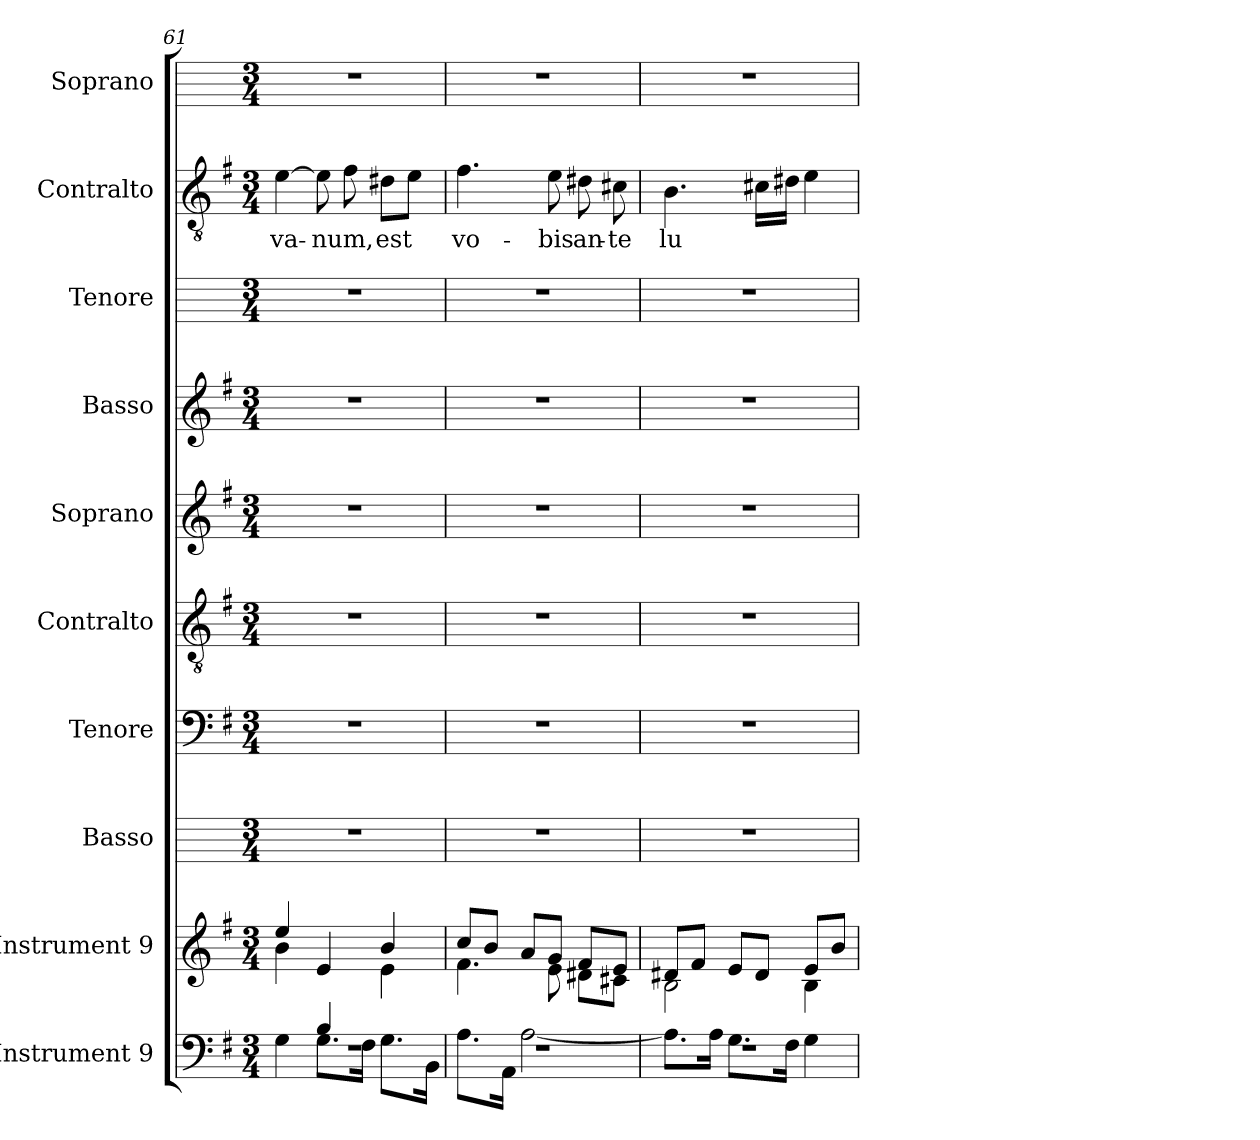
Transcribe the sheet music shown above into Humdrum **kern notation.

**kern	**kern	**kern	**kern	**kern	**kern	**kern	**kern	**kern	**text	**kern
*part10	*part9	*part8	*part7	*part6	*part5	*part4	*part3	*part2	*part2	*part1
*staff10	*staff9	*staff8	*staff7	*staff6	*staff5	*staff4	*staff3	*staff2	*staff2	*staff1
*I"Instrument 9	*I"Instrument 9	*I"Basso	*I"Tenore	*I"Contralto	*I"Soprano	*I"Basso	*I"Tenore	*I"Contralto	*	*I"Soprano
*	*	*	*	*	*	*I'Basso	*	*I'Contralto	*	*
*clefF4	*clefG2	*	*clefF4	*clefGv2	*clefG2	*clefG2	*	*clefGv2	*	*
*k[f#]	*k[f#]	*k[]	*k[f#]	*k[f#]	*k[f#]	*k[f#]	*k[]	*k[f#]	*	*k[]
*G:	*G:	*C:	*G:	*G:	*G:	*G:	*C:	*G:	*	*C:
*M3/4	*M3/4	*M3/4	*M3/4	*M3/4	*M3/4	*M3/4	*M3/4	*M3/4	*	*M3/4
=61	=61	=61	=61	=61	=61	=61	=61	=61	=61	=61
*^	*^	*	*	*	*	*	*	*	*	*
*	*^	*	*	*	*	*	*	*	*	*	*	*
!	!	!	!	!	!	!	!	!	!	!	!	!LO:LY:b:cj	!
2.r	4ryy	4G\	4ee/	4b\	2.r	2.r	2.r	2.r	2.r	2.r	[>4e\	va-	2.r
!	!	!	!	!	!	!	!	!	!	!	!	!LO:LY:b:cj	!
.	4B/	8.G\L	4e/	4ryy	.	.	.	.	.	.	8e\]	-num,	.
!	!	!	!	!	!	!	!	!	!	!	!	!LO:LY:b:cj	!
.	.	.	.	.	.	.	.	.	.	.	8f#\	.	.
.	.	16F#\J	.	.	.	.	.	.	.	.	.	.	.
!	!	!	!	!	!	!	!	!	!	!	!	!LO:LY:b:cj	!
.	4ryy	8.G\L	4b/	4e\	.	.	.	.	.	.	8d#X\L	est	.
!	!	!	!	!	!	!	!	!	!	!	!	!LO:LY:b:cj	!
.	.	.	.	.	.	.	.	.	.	.	8e\J	.	.
.	.	16BB\J	.	.	.	.	.	.	.	.	.	.	.
=62	=62	=62	=62	=62	=62	=62	=62	=62	=62	=62	=62	=62	=62
!	!	!	!	!	!	!	!	!	!	!	!	!LO:LY:b:cj	!
2.r	8.A\L	2.r	8cc/L	4.f#\	2.r	2.r	2.r	2.r	2.r	2.r	4.f#\	vo-	2.r
.	.	.	8b/J	.	.	.	.	.	.	.	.	.	.
.	16AA\J	.	.	.	.	.	.	.	.	.	.	.	.
.	[<2A\	.	8a/L	.	.	.	.	.	.	.	.	.	.
!	!	!	!	!	!	!	!	!	!	!	!	!LO:LY:b:cj	!
.	.	.	8g/J	8e\	.	.	.	.	.	.	8e\	-bis	.
!	!	!	!	!	!	!	!	!	!	!	!	!LO:LY:b:cj	!
.	.	.	8f#/L	8d#X\L	.	.	.	.	.	.	8d#X\	an-	.
!	!	!	!	!	!	!	!	!	!	!	!	!LO:LY:b:cj	!
.	.	.	8e/J	8c#X\J	.	.	.	.	.	.	8c#X\	-te	.
!!LO:LB:g=z
=63	=63	=63	=63	=63	=63	=63	=63	=63	=63	=63	=63	=63	=63
!	!	!	!	!	!	!	!	!	!	!	!	!LO:LY:b:cj	!
2.r	8.A\L]	2.r	8d#X/L	2B\	2.r	2.r	2.r	2.r	2.r	2.r	4.B\	lu-	2.r
.	.	.	8f#/J	.	.	.	.	.	.	.	.	.	.
.	16A\J	.	.	.	.	.	.	.	.	.	.	.	.
.	8.G\L	.	8e/L	.	.	.	.	.	.	.	.	.	.
!	!	!	!	!	!	!	!	!	!	!	!	!LO:LY:b:cj	!
.	.	.	8d#/J	.	.	.	.	.	.	.	16c#X\L	--	.
!	!	!	!	!	!	!	!	!	!	!	!	!LO:LY:b:cj	!
.	16F#\J	.	.	.	.	.	.	.	.	.	16d#X\J	--	.
!	!	!	!	!	!	!	!	!	!	!	!	!LO:LY:b:cj	!
.	4G\	.	8e/L	4B\	.	.	.	.	.	.	4e\	--	.
.	.	.	8b/J	.	.	.	.	.	.	.	.	.	.
*v	*v	*v	*	*	*	*	*	*	*	*	*	*	*
*	*v	*v	*	*	*	*	*	*	*	*	*
=	=	=	=	=	=	=	=	=	=	=
*-	*-	*-	*-	*-	*-	*-	*-	*-	*-	*-
